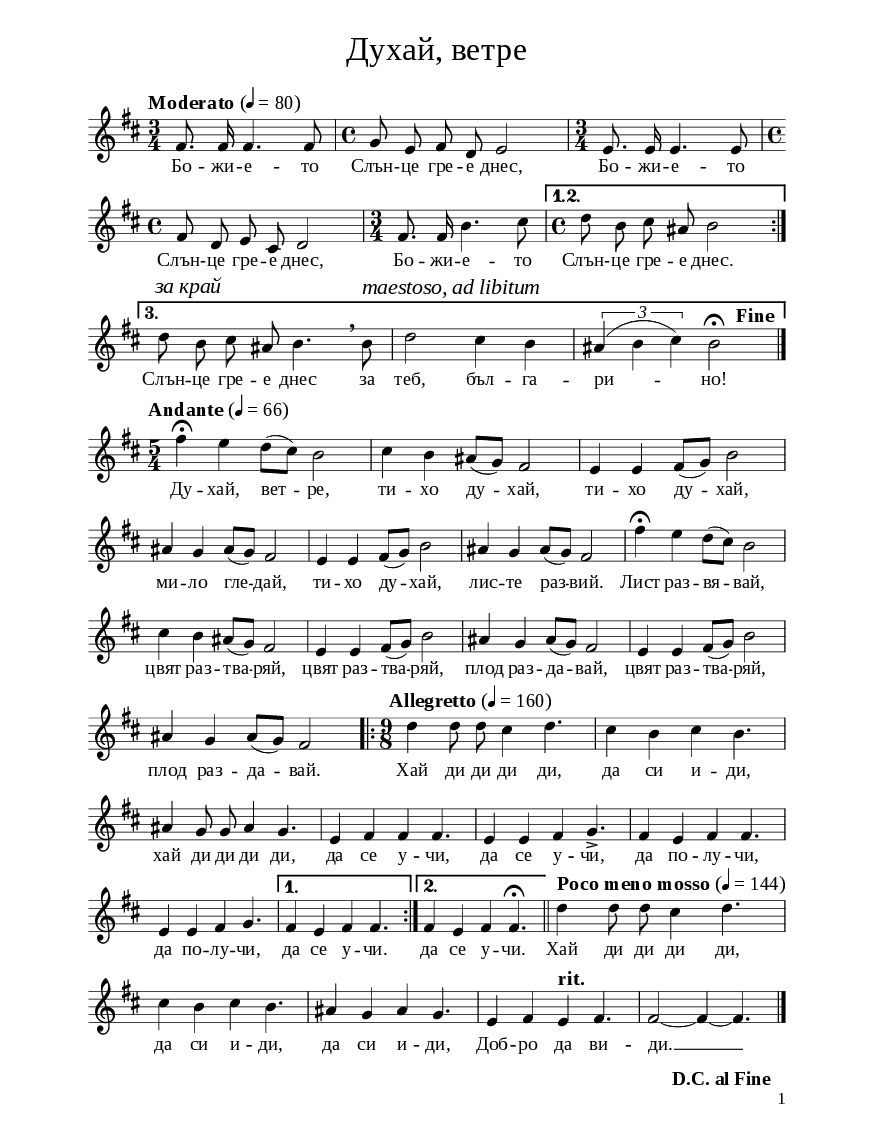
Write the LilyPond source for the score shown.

\version "2.24.4"

\include "include/globals.ily"

\bookpart {
  \label #'ref136
  \tocItem \markup "Духай, ветре"
  \paper {
    print-all-headers = ##t
    print-page-number = ##t
    print-first-page-number = ##t

    % put page numbers on the bottom
    oddHeaderMarkup = \markup ""
    evenHeaderMarkup = \markup ""
    oddFooterMarkup = \markup
    \fill-line {
      ""
      \if \should-print-page-number \fromproperty #'page:page-number-string
    }
    evenFooterMarkup = \markup
    \fill-line {
      \if \should-print-page-number \fromproperty #'page:page-number-string
      ""
    }

    left-margin = 1.5\cm
    right-margin = 1.5\cm
    top-margin = 1.6\cm
    bottom-margin = 1.2\cm
    ragged-bottom = ##t % do not spread the staves to fill the whole vertical space

    % change distance between staves
    system-system-spacing =
    #'((basic-distance . 12)
       (minimum-distance . 6)
       (padding . 1)
       (stretchability . 12))
  }
  \score {
    \include "include/score-layout.ily"

    \new Voice \relative c' {
      \clef treble
      \key b \minor
      \time 3/4
      \tempoFunc "Moderato" 4 "80"
      \autoBeamOff

      \repeat volta 3 {
        fis8.  fis16  fis4.  fis8 | % 2
        \time 4/4  | % 2
        g8  e8  fis8  d8  e2
        | % 3
        \time 3/4  | % 3
        e8.  e16  e4.  e8 \break | % 4
        \time 4/4  | % 4
        fis8  d8  e8  cis8
        d2 | % 5
        \time 3/4  | % 5
        fis8.  fis16  b4.  cis8
        \time 4/4 |
      }
      \alternative {
        {
          d8  b8  cis8 ais8  b2 | \break
        }
        {
          d8 \mark \markup \italic {"за край"}   b8 cis8  ais8  b4. \breathe b8 |
          \mark \markup \huge\italic {"                      maestoso, ad libitum"}
          d2 cis4 b4 |


          \tweak direction #up \times 2/3 {
            \once \override Slur.positions = #'(1 . 1)
            \once \override Slur.height-limit = #5.91
            ais4 (  b4  cis4 )
          }
          \once \override Score.MetronomeMark.outside-staff-priority = #599
          \once \override Score.MetronomeMark.X-extent=#'(-3.5 . 0)
          \tempo "Fine" b2 ^\fermata
        }
      } \break  \bar "|."

      \once \override Staff.TimeSignature.break-visibility = ##(#f #t #t)
      \time 5/4 \tempoFunc "Andante" 4 "66" fis'4 ^\fermata
      e4  d8 [ ( cis8 ) ] b2 |
      cis4  b4  ais8 ( [  g8 ) ]  fis2 |
      e4  e4 fis8 ( [  g8 ) ] b2 | \break
      ais4 g4  ais8 ( [  g8 ) ]  fis2 |
      e4 e4  fis8 ( [  g8 ) ]  b2 |
      ais4  g4  ais8 ( [  g8 ) ]  fis2 |
      fis'4 ^\fermata  e4  d8 ( [
      cis8 ) ]  b2 | \break
      cis4 b4  ais8 ( [  g8 ) ]  fis2 |
      e4 e4  fis8 ( [  g8 ) ] b2 |
      ais4  g4  ais8 ( [  g8 ) ]  fis2 |
      e4  e4  fis8 ( [  g8 ) ] b2 | \break
      ais4  g4  ais8 ( [  g8 ) ]  fis2 |
      \repeat volta 2 {
        \time 9/8 \tempoFunc "  Allegretto" 4 "160"  d'4
        d8  d8  cis4 d4. |
        cis4  b4  cis4 b4. | \break
        ais4  g8  g8 ais4  g4. |
        e4 fis4 fis4  fis4. |
        e4  e4  fis4 g4. -> |
        fis4  e4  fis4 fis4. \break
        e4  e4  fis4  g4.
      }

      \alternative {
        {
          fis4  e4  fis4  fis4.
        }
        {
          fis4  e4  fis4  fis4.^\fermata \bar "||"
        }
      }

      \tempoFunc "Poco meno mosso" 4 "144" d'4 d8 d8 cis4 d4. | \break
      cis4  b4
      cis4  b4.  ais4  g4  ais4
      g4.  e4   fis4
      \tempo "rit." e4  fis4.
      fis2 ~  fis4 ~ fis4.\break  \bar "|."
    }

    \addlyrics {
      Бо -- жи -- е -- то "Слън-" -- це гре --
      е днес, Бо -- жи -- е -- то "Слън-" --
      це гре -- е днес, Бо -- жи -- е --
      то "Слън-"  -- це гре -- е днес. Слън
      -- це гре -- е днес за теб, бъл --
      га -- ри  --  но! Ду -- хай, вет
      -- ре, ти -- хо ду -- хай, ти
      -- хо ду -- хай, ми -- ло гле
      -- дай, ти -- хо ду -- хай,
      лис -- те раз -- вий. Лист раз
      -- вя -- вай, цвят раз -- тва
      -- ряй, цвят раз -- тва --
      ряй, плод раз -- да -- вай,
      цвят раз -- тва -- ряй, плод
      раз -- да -- вай. Хай ди ди ди
      ди, да си и -- ди, хай ди ди ди
      ди, да се у -- чи, да се у -- чи,
      да по -- лу -- чи, да по -- лу --
      чи, да се у -- чи. да се у -- чи.
      Хай ди ди ди ди, да си и -- ди,
      да си и -- ди, Доб -- ро да ви --
      ди. __
    }

    \header {
      title = \titleFunc #'ref_desc_8 "Духай, ветре" "Duhaj, vetre"
    }

    \midi{}

  } % score

  \markup \dc-one "D.C. al Fine"


} % bookpart
